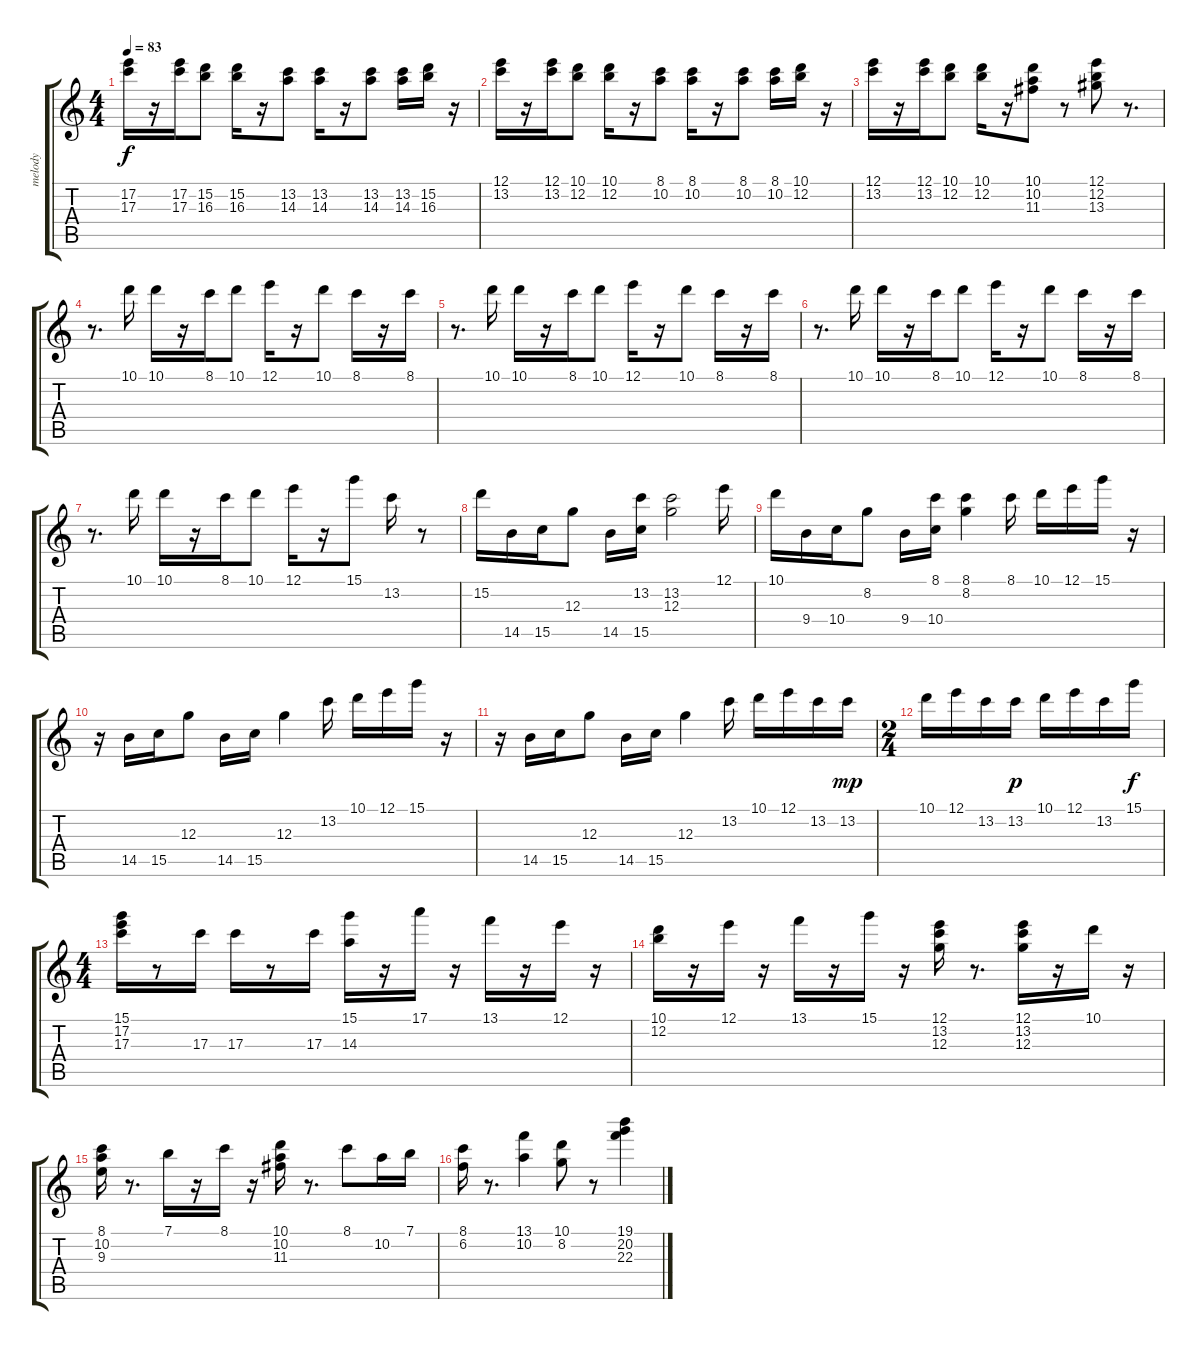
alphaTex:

\track ("melody" "melody") {mute instrument acousticguitarsteel}
\staff {score tabs}
\tuning (E4 B3 G3 D3 A2 E2) {hide}
\ts (4 4)
\tempo 83
\clef g2
\ks c
(17.2 17.3).16{dy f} r.16 (17.2 17.3).16 (15.2 16.3).8 (15.2 16.3).16 r.16 (13.2 14.3).8 (13.2 14.3).16 r.16 (13.2 14.3).8 (13.2 14.3).16 (15.2 16.3).16 r.16 |
(12.1 13.2).16 r.16 (12.1 13.2).16 (10.1 12.2).8 (10.1 12.2).16 r.16 (8.1 10.2).8 (8.1 10.2).16 r.16 (8.1 10.2).8 (8.1 10.2).16 (10.1 12.2).16 r.16 |
(12.1 13.2).16 r.16 (12.1 13.2).16 (10.1 12.2).8 (10.1 12.2).16 r.16 (10.1 10.2 11.3).8 r.8 (12.1 12.2 13.3).8 r.8{d} |
r.8{d} 10.1.16 10.1.16 r.16 8.1.16 10.1.8 12.1.16 r.16 10.1.8 8.1.16 r.16 8.1.16 |
r.8{d} 10.1.16 10.1.16 r.16 8.1.16 10.1.8 12.1.16 r.16 10.1.8 8.1.16 r.16 8.1.16 |
r.8{d} 10.1.16 10.1.16 r.16 8.1.16 10.1.8 12.1.16 r.16 10.1.8 8.1.16 r.16 8.1.16 |
r.8{d} 10.1.16 10.1.16 r.16 8.1.16 10.1.8 12.1.16 r.16 15.1.8 13.2.16 r.8 |
15.2.16 14.5.16 15.5.16 12.3.8 14.5.16 (13.2 15.5).16 (13.2 12.3).2 12.1.16 |
10.1.16 9.4.16 10.4.16 8.2.8 9.4.16 (8.1 10.4).16 (8.1 8.2).4 8.1.16 10.1.16 12.1.16 15.1.16 r.16 |
r.16 14.5.16 15.5.16 12.3.8 14.5.16 15.5.16 12.3.4 13.2.16 10.1.16 12.1.16 15.1.16 r.16 |
r.16 14.5.16 15.5.16 12.3.8 14.5.16 15.5.16 12.3.4 13.2.16 10.1.16 12.1.16 13.2.16 13.2.16{dy mp} |
\ts (2 4)
10.1.16 12.1.16 13.2.16 13.2.16{dy p} 10.1.16 12.1.16 13.2.16 15.1.16{dy f} |
\ts (4 4)
(15.1 17.2 17.3).16 r.8 17.3.16 17.3.16 r.8 17.3.16 (15.1 14.3).16 r.16 17.1.16 r.16 13.1.16 r.16 12.1.16 r.16 |
(10.1 12.2).16 r.16 12.1.16 r.16 13.1.16 r.16 15.1.16 r.16 (12.1 13.2 12.3).16 r.8{d} (12.1 13.2 12.3).16 r.16 10.1.16 r.16 |
(8.1 10.2 9.3).16 r.8{d} 7.1.16 r.16 8.1.16 r.16 (10.1 10.2 11.3).16 r.8{d} 8.1.8 10.2.16 7.1.16 |
(8.1 6.2).16 r.8{d} (13.1 10.2).4 (10.1 8.2).8 r.8 (19.1 20.2 22.3).4
